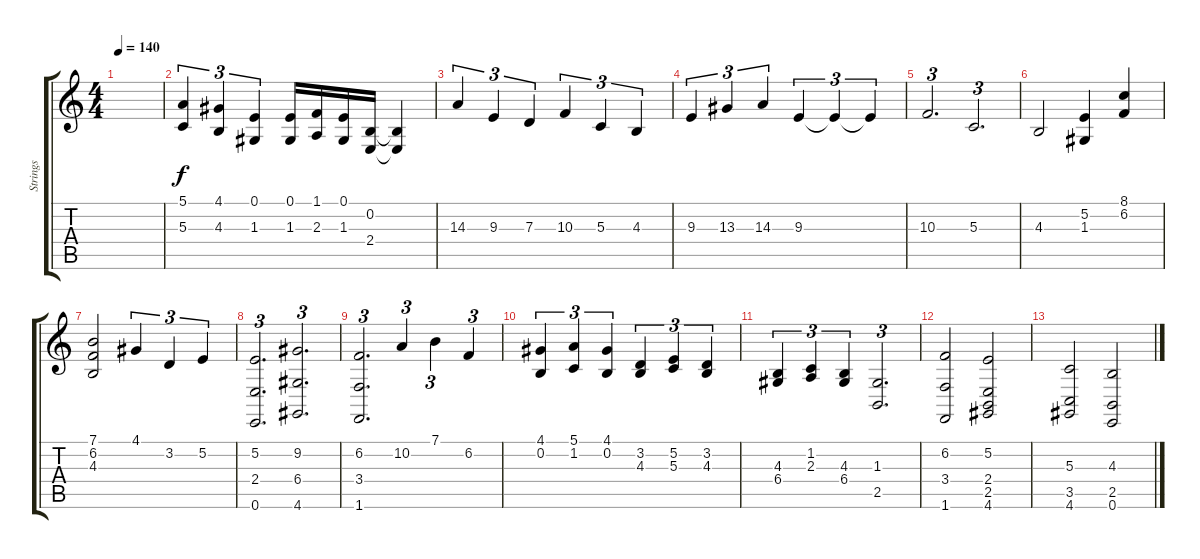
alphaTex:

\track ("Strings" "Strings") {instrument stringensemble1}
\staff {score tabs}
\tuning (E4 B3 G3 D3 A2 E2) {hide}
\ts (4 4)
\tempo 140
\clef g2
\ks c
|
(5.1 5.3).4{tu (3 2)} (4.1 4.3).4{tu (3 2)} (0.1 1.3).4{tu (3 2)} (0.1 1.3).16 (1.1 2.3).16 (0.1 1.3).16 (0.2 2.4).16 (0.2{t} 2.4{t}).4 |
14.3.4{tu (3 2)} 9.3.4{tu (3 2)} 7.3.4{tu (3 2)} 10.3.4{tu (3 2)} 5.3.4{tu (3 2)} 4.3.4{tu (3 2)} |
9.3.4{tu (3 2)} 13.3.4{tu (3 2)} 14.3.4{tu (3 2)} 9.3.4{tu (3 2)} 9.3{t}.4{tu (3 2)} 9.3{t}.4{tu (3 2)} |
10.3.2{d tu (3 2)} 5.3.2{d tu (3 2)} |
4.3.2 (5.2 1.3).4 (8.1 6.2).4 |
(7.1 6.2 4.3).2 4.1.4{tu (3 2)} 3.2.4{tu (3 2)} 5.2.4{tu (3 2)} |
(5.2 2.4 0.6).2{d tu (3 2)} (9.2 6.4 4.6).2{d tu (3 2)} |
(6.2 3.4 1.6).2{d tu (3 2)} 10.2.4{tu (3 2)} 7.1.4{tu (3 2)} 6.2.4{tu (3 2)} |
(4.1 0.2).4{tu (3 2)} (5.1 1.2).4{tu (3 2)} (4.1 0.2).4{tu (3 2)} (3.2 4.3).4{tu (3 2)} (5.2 5.3).4{tu (3 2)} (3.2 4.3).4{tu (3 2)} |
(4.3 6.4).4{tu (3 2)} (1.2 2.3).4{tu (3 2)} (4.3 6.4).4{tu (3 2)} (1.3 2.5).2{d tu (3 2)} |
(6.2 3.4 1.6).2 (5.2 2.4 2.5 4.6).2 |
(5.3 3.5 4.6).2 (4.3 2.5 0.6).2
